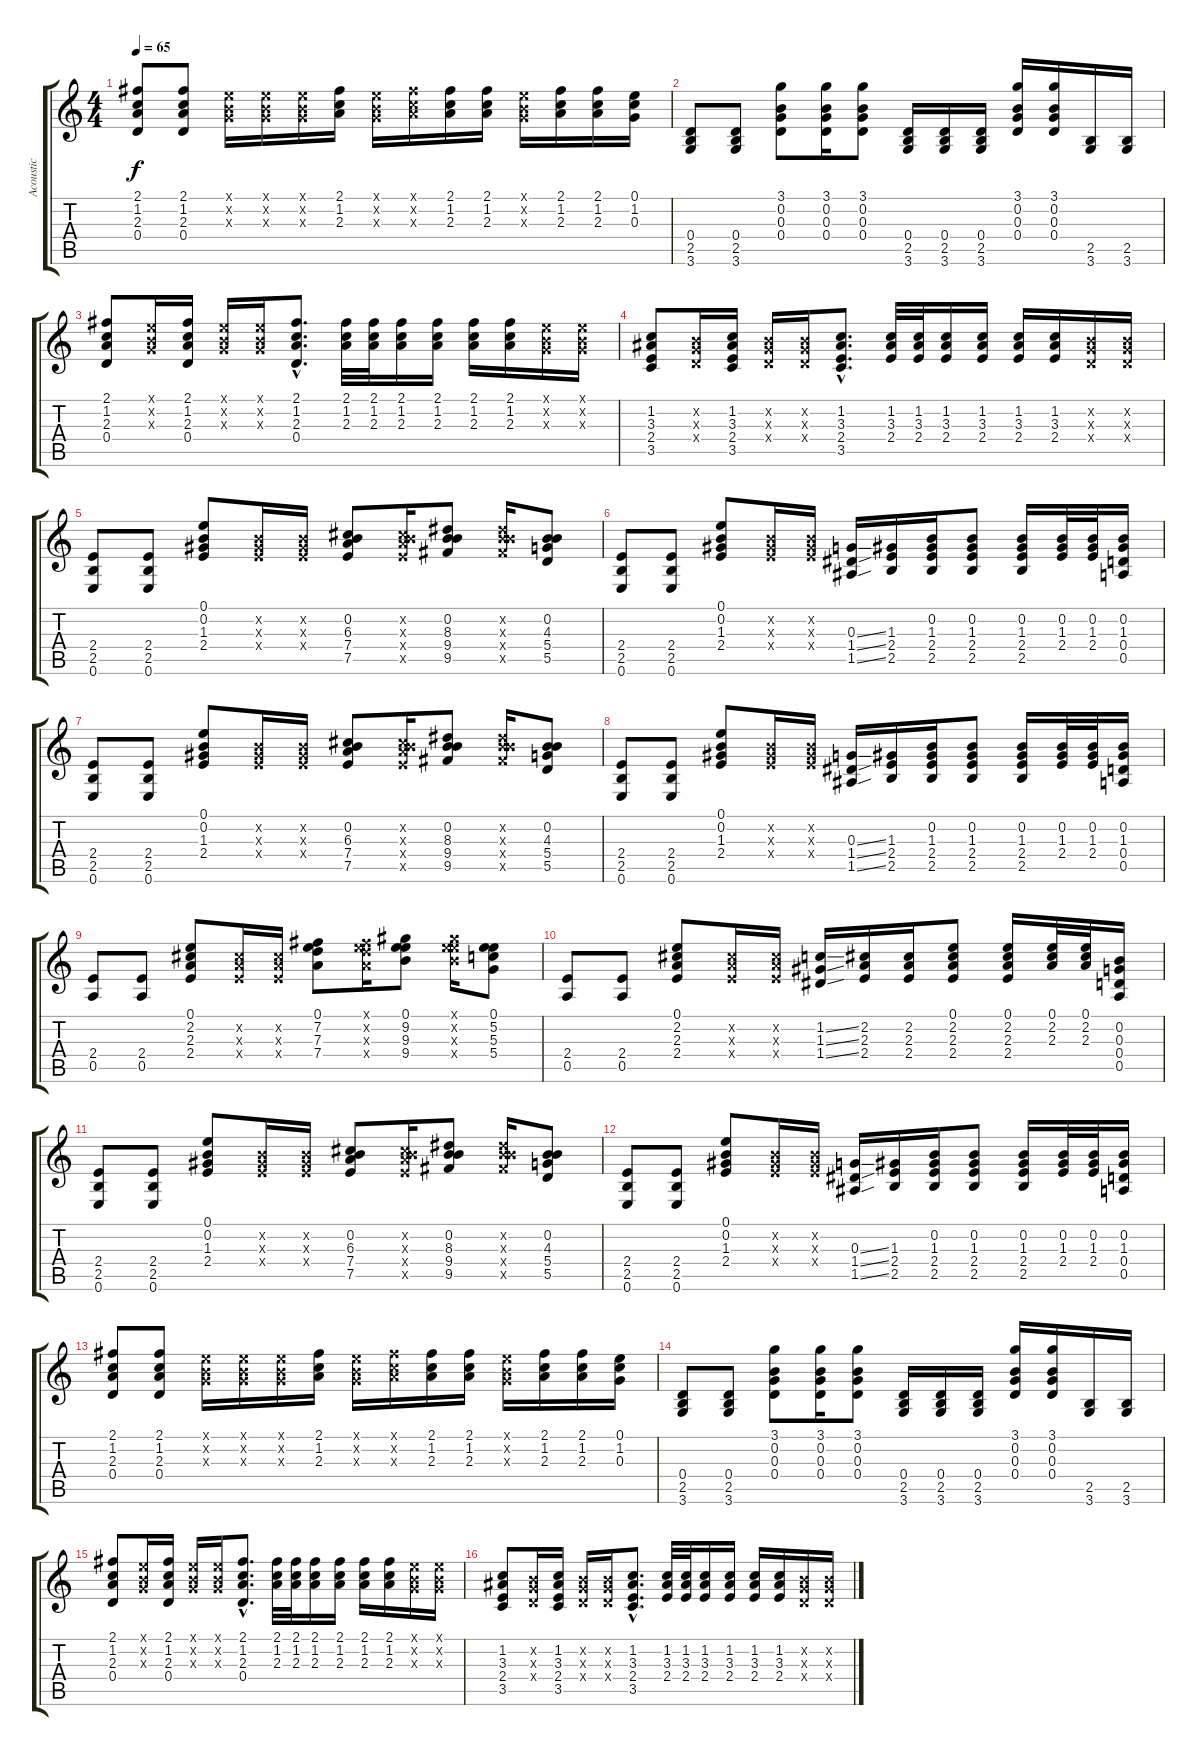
\track ("Acoustic" "Acoustic") {instrument acousticguitarsteel}
\staff {score tabs}
\tuning (E4 B3 G3 D3 A2 E2) {hide}
\ts (4 4)
\tempo 65
\clef g2
\ks c
(2.1 1.2 2.3 0.4).8{dy f} (2.1 1.2 2.3 0.4).8 (0.1{x} 0.2{x} 0.3{x}).16 (0.1{x} 0.2{x} 0.3{x}).16 (0.1{x} 0.2{x} 0.3{x}).16 (2.1 1.2 2.3).16 (0.1{x} 0.2{x} 0.3{x}).16 (2.1{x} 1.2{x} 2.3{x}).16 (2.1 1.2 2.3).16 (2.1 1.2 2.3).16 (0.1{x} 0.2{x} 0.3{x}).16 (2.1 1.2 2.3).16 (2.1 1.2 2.3).16 (0.1 1.2 0.3).16 |
(0.4 2.5 3.6).8 (0.4 2.5 3.6).8 (3.1 0.2 0.3 0.4).8 (3.1 0.2 0.3 0.4).16 (3.1 0.2 0.3 0.4).8 (0.4 2.5 3.6).16 (0.4 2.5 3.6).16 (0.4 2.5 3.6).16 (3.1 0.2 0.3 0.4).16 (3.1 0.2 0.3 0.4).16 (2.5 3.6).16 (2.5 3.6).16 |
(2.1 1.2 2.3 0.4).8 (0.1{x} 0.2{x} 0.3{x}).16 (2.1 1.2 2.3 0.4).16 (0.1{x} 0.2{x} 0.3{x}).16 (0.1{x} 0.2{x} 0.3{x}).16 (2.1{hac} 1.2{hac} 2.3{hac} 0.4{hac}).8{d} (2.1 1.2 2.3).32 (2.1 1.2 2.3).32 (2.1 1.2 2.3).16 (2.1 1.2 2.3).16 (2.1 1.2 2.3).16 (2.1 1.2 2.3).16 (0.1{x} 0.2{x} 0.3{x}).16 (0.1{x} 0.2{x} 0.3{x}).16 |
(1.2 3.3 2.4 3.5).8 (0.2{x} 0.3{x} 0.4{x}).16 (1.2 3.3 2.4 3.5).16 (0.2{x} 0.3{x} 0.4{x}).16 (0.2{x} 0.3{x} 0.4{x}).16 (1.2{hac} 3.3{hac} 2.4{hac} 3.5{hac}).8{d} (1.2 3.3 2.4).32 (1.2 3.3 2.4).32 (1.2 3.3 2.4).16 (1.2 3.3 2.4).16 (1.2 3.3 2.4).16 (1.2 3.3 2.4).16 (0.2{x} 0.3{x} 0.4{x}).16 (0.2{x} 0.3{x} 0.4{x}).16 |
(2.4 2.5 0.6).8 (2.4 2.5 0.6).8 (0.1 0.2 1.3 2.4).8 (0.2{x} 1.3{x} 2.4{x}).16 (0.2{x} 1.3{x} 2.4{x}).16 (0.2 6.3 7.4 7.5).8 (0.2{x} 6.3{x} 7.4{x} 7.5{x}).16 (0.2 8.3 9.4 9.5).8 (0.2{x} 8.3{x} 9.4{x} 9.5{x}).16 (0.2 4.3 5.4 5.5).8 |
(2.4 2.5 0.6).8 (2.4 2.5 0.6).8 (0.1 0.2 1.3 2.4).8 (0.2{x} 1.3{x} 2.4{x}).16 (0.2{x} 1.3{x} 2.4{x}).16 (0.3{ss} 1.4{ss} 1.5{ss}).16 (1.3 2.4 2.5).16 (0.2 1.3 2.4 2.5).16 (0.2 1.3 2.4 2.5).8 (0.2 1.3 2.4 2.5).16 (0.2 1.3 2.4).32 (0.2 1.3 2.4).32 (0.2 1.3 0.4 0.5).16 |
(2.4 2.5 0.6).8 (2.4 2.5 0.6).8 (0.1 0.2 1.3 2.4).8 (0.2{x} 1.3{x} 2.4{x}).16 (0.2{x} 1.3{x} 2.4{x}).16 (0.2 6.3 7.4 7.5).8 (0.2{x} 6.3{x} 7.4{x} 7.5{x}).16 (0.2 8.3 9.4 9.5).8 (0.2{x} 8.3{x} 9.4{x} 9.5{x}).16 (0.2 4.3 5.4 5.5).8 |
(2.4 2.5 0.6).8 (2.4 2.5 0.6).8 (0.1 0.2 1.3 2.4).8 (0.2{x} 1.3{x} 2.4{x}).16 (0.2{x} 1.3{x} 2.4{x}).16 (0.3{ss} 1.4{ss} 1.5{ss}).16 (1.3 2.4 2.5).16 (0.2 1.3 2.4 2.5).16 (0.2 1.3 2.4 2.5).8 (0.2 1.3 2.4 2.5).16 (0.2 1.3 2.4).32 (0.2 1.3 2.4).32 (0.2 1.3 0.4 0.5).16 |
(2.4 0.5).8 (2.4 0.5).8 (0.1 2.2 2.3 2.4).8 (2.2{x} 2.3{x} 2.4{x}).16 (2.2{x} 2.3{x} 2.4{x}).16 (0.1 7.2 7.3 7.4).8 (0.1{x} 7.2{x} 7.3{x} 7.4{x}).16 (0.1 9.2 9.3 9.4).8 (0.1{x} 9.2{x} 9.3{x} 9.4{x}).16 (0.1 5.2 5.3 5.4).8 |
(2.4 0.5).8 (2.4 0.5).8 (0.1 2.2 2.3 2.4).8 (2.2{x} 2.3{x} 2.4{x}).16 (2.2{x} 2.3{x} 2.4{x}).16 (1.2{ss} 1.3{ss} 1.4{ss}).16 (2.2 2.3 2.4).16 (2.2 2.3 2.4).16 (0.1 2.2 2.3 2.4).8 (0.1 2.2 2.3 2.4).16 (0.1 2.2 2.3).32 (0.1 2.2 2.3).32 (0.2 0.3 0.4 0.5).16 |
(2.4 2.5 0.6).8 (2.4 2.5 0.6).8 (0.1 0.2 1.3 2.4).8 (0.2{x} 1.3{x} 2.4{x}).16 (0.2{x} 1.3{x} 2.4{x}).16 (0.2 6.3 7.4 7.5).8 (0.2{x} 6.3{x} 7.4{x} 7.5{x}).16 (0.2 8.3 9.4 9.5).8 (0.2{x} 8.3{x} 9.4{x} 9.5{x}).16 (0.2 4.3 5.4 5.5).8 |
(2.4 2.5 0.6).8 (2.4 2.5 0.6).8 (0.1 0.2 1.3 2.4).8 (0.2{x} 1.3{x} 2.4{x}).16 (0.2{x} 1.3{x} 2.4{x}).16 (0.3{ss} 1.4{ss} 1.5{ss}).16 (1.3 2.4 2.5).16 (0.2 1.3 2.4 2.5).16 (0.2 1.3 2.4 2.5).8 (0.2 1.3 2.4 2.5).16 (0.2 1.3 2.4).32 (0.2 1.3 2.4).32 (0.2 1.3 0.4 0.5).16 |
(2.1 1.2 2.3 0.4).8 (2.1 1.2 2.3 0.4).8 (0.1{x} 0.2{x} 0.3{x}).16 (0.1{x} 0.2{x} 0.3{x}).16 (0.1{x} 0.2{x} 0.3{x}).16 (2.1 1.2 2.3).16 (0.1{x} 0.2{x} 0.3{x}).16 (2.1{x} 1.2{x} 2.3{x}).16 (2.1 1.2 2.3).16 (2.1 1.2 2.3).16 (0.1{x} 0.2{x} 0.3{x}).16 (2.1 1.2 2.3).16 (2.1 1.2 2.3).16 (0.1 1.2 0.3).16 |
(0.4 2.5 3.6).8 (0.4 2.5 3.6).8 (3.1 0.2 0.3 0.4).8 (3.1 0.2 0.3 0.4).16 (3.1 0.2 0.3 0.4).8 (0.4 2.5 3.6).16 (0.4 2.5 3.6).16 (0.4 2.5 3.6).16 (3.1 0.2 0.3 0.4).16 (3.1 0.2 0.3 0.4).16 (2.5 3.6).16 (2.5 3.6).16 |
(2.1 1.2 2.3 0.4).8 (0.1{x} 0.2{x} 0.3{x}).16 (2.1 1.2 2.3 0.4).16 (0.1{x} 0.2{x} 0.3{x}).16 (0.1{x} 0.2{x} 0.3{x}).16 (2.1{hac} 1.2{hac} 2.3{hac} 0.4{hac}).8{d} (2.1 1.2 2.3).32 (2.1 1.2 2.3).32 (2.1 1.2 2.3).16 (2.1 1.2 2.3).16 (2.1 1.2 2.3).16 (2.1 1.2 2.3).16 (0.1{x} 0.2{x} 0.3{x}).16 (0.1{x} 0.2{x} 0.3{x}).16 |
(1.2 3.3 2.4 3.5).8 (0.2{x} 0.3{x} 0.4{x}).16 (1.2 3.3 2.4 3.5).16 (0.2{x} 0.3{x} 0.4{x}).16 (0.2{x} 0.3{x} 0.4{x}).16 (1.2{hac} 3.3{hac} 2.4{hac} 3.5{hac}).8{d} (1.2 3.3 2.4).32 (1.2 3.3 2.4).32 (1.2 3.3 2.4).16 (1.2 3.3 2.4).16 (1.2 3.3 2.4).16 (1.2 3.3 2.4).16 (0.2{x} 0.3{x} 0.4{x}).16 (0.2{x} 0.3{x} 0.4{x}).16
